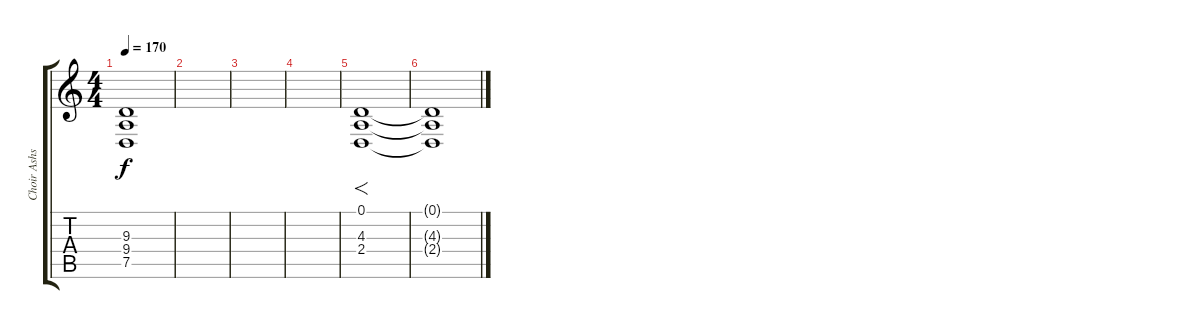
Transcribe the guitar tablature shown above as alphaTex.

\track ("Choir Ashs" "Choir Ashs") {instrument choiraahs}
\staff {score tabs}
\tuning (D4 A3 F3 C3 G2 C2) {hide}
\ts (4 4)
\tempo 170
\clef g2
\ks c
(9.3{t} 9.4{t} 7.5{t}).1{dy f} |
|
|
|
(0.1 4.3 2.4).1{f} |
(0.1{t} 4.3{t} 2.4{t}).1{volume 6}
